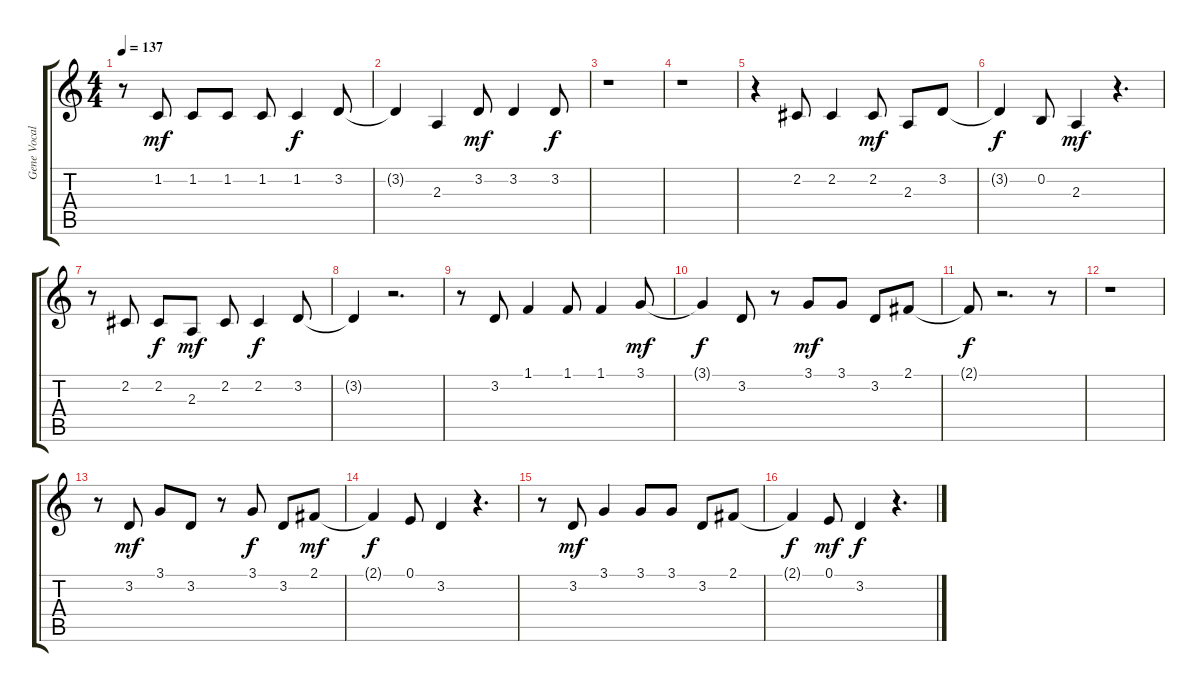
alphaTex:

\track ("Gene Vocals" "Gene Vocal") {instrument lead2sawtooth}
\staff {score tabs}
\tuning (E4 B3 G3 D3 A2 E2) {hide}
\ts (4 4)
\tempo 137
\clef g2
\ks c
r.8{dy f} 1.2.8{dy mf} 1.2.8 1.2.8 1.2.8 1.2.4{dy f} 3.2.8 |
3.2{t}.4 2.3.4 3.2.8{dy mf} 3.2.4 3.2.8{dy f} |
r.1 |
r.1 |
r.4 2.2.8 2.2.4 2.2.8{dy mf} 2.3.8 3.2.8 |
3.2{t}.4{dy f} 0.2.8 2.3.4{dy mf} r.4{d} |
r.8 2.2.8 2.2.8{dy f} 2.3.8{dy mf} 2.2.8 2.2.4{dy f} 3.2.8 |
3.2{t}.4 r.2{d} |
r.8 3.2.8 1.1.4 1.1.8 1.1.4 3.1.8{dy mf} |
3.1{t}.4{dy f} 3.2.8 r.8 3.1.8{dy mf} 3.1.8 3.2.8 2.1.8 |
2.1{t}.8{dy f} r.2{d} r.8 |
r.1 |
r.8 3.2.8{dy mf} 3.1.8 3.2.8 r.8 3.1.8{dy f} 3.2.8 2.1.8{dy mf} |
2.1{t}.4{dy f} 0.1.8 3.2.4 r.4{d} |
r.8 3.2.8{dy mf} 3.1.4 3.1.8 3.1.8 3.2.8 2.1.8 |
2.1{t}.4{dy f} 0.1.8{dy mf} 3.2.4{dy f} r.4{d}
